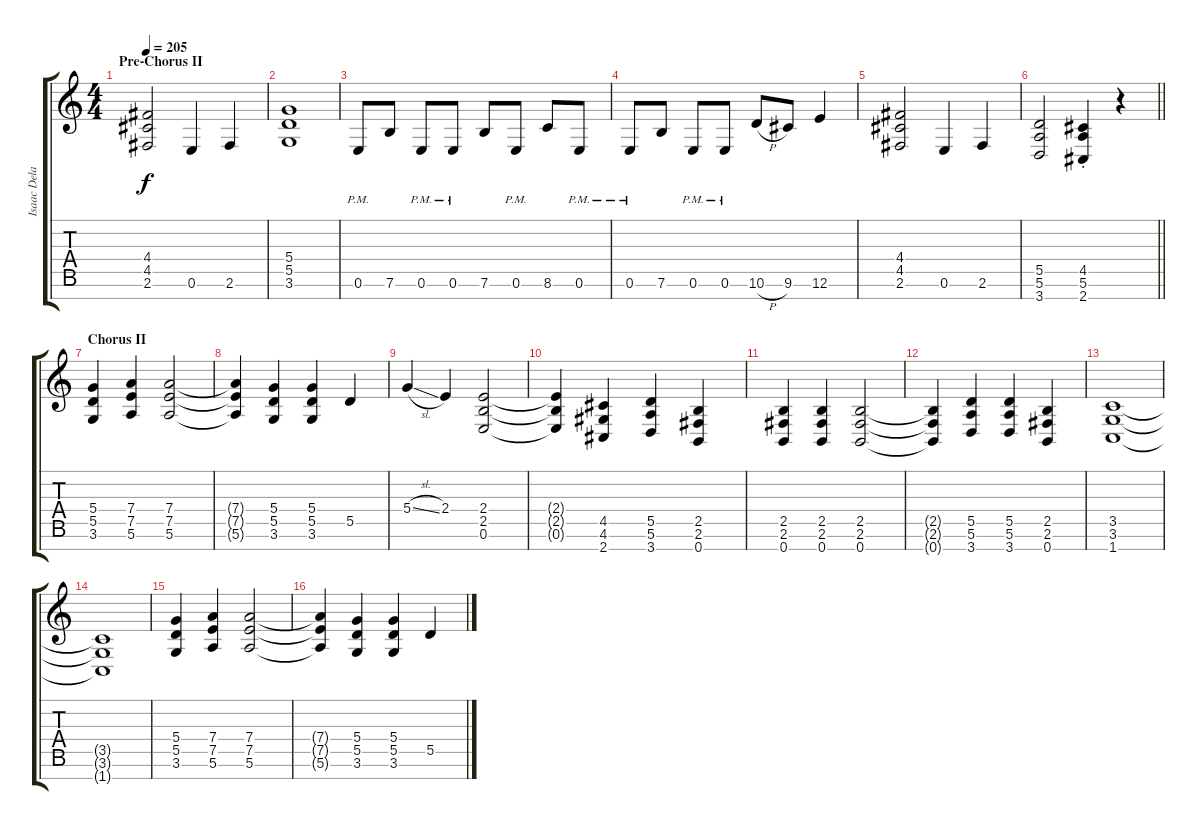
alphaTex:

\track ("Isaac Delahaye" "Isaac Dela") {instrument distortionguitar}
\staff {score tabs}
\tuning (E4 B3 G3 D3 A2 E2 B1) {hide}
\ts (4 4)
\section ("" "Pre-Chorus II")
\tempo 205
\clef g2
\ks c
(4.4 4.5 2.6).2{dy f} 0.6.4 2.6.4 |
(5.4 5.5 3.6).1 |
0.6{pm}.8 7.6.8 0.6{pm}.8 0.6{pm}.8 7.6.8 0.6{pm}.8 8.6.8 0.6{pm}.8 |
0.6{pm}.8 7.6.8 0.6{pm}.8 0.6{pm}.8 10.6{h}.8 9.6.8 12.6.4 |
(4.4 4.5 2.6).2 0.6.4 2.6.4 |
\barLineRight lightlight
(5.5 5.6 3.7).2 (4.5{st} 5.6{st} 2.7{st}).4 r.4 |
\section ("" "Chorus II")
(5.4 5.5 3.6).4 (7.4 7.5 5.6).4 (7.4 7.5 5.6).2 |
(7.4{t} 7.5{t} 5.6{t}).4 (5.4 5.5 3.6).4 (5.4 5.5 3.6).4 5.5.4 |
5.4{sl}.4 2.4.4 (2.4 2.5 0.6).2 |
(2.4{t} 2.5{t} 0.6{t}).4 (4.5 4.6 2.7).4 (5.5 5.6 3.7).4 (2.5 2.6 0.7).4 |
(2.5 2.6 0.7).4 (2.5 2.6 0.7).4 (2.5 2.6 0.7).2 |
(2.5{t} 2.6{t} 0.7{t}).4 (5.5 5.6 3.7).4 (5.5 5.6 3.7).4 (2.5 2.6 0.7).4 |
(3.5 3.6 1.7).1 |
(3.5{t} 3.6{t} 1.7{t}).1 |
(5.4 5.5 3.6).4 (7.4 7.5 5.6).4 (7.4 7.5 5.6).2 |
(7.4{t} 7.5{t} 5.6{t}).4 (5.4 5.5 3.6).4 (5.4 5.5 3.6).4 5.5.4
